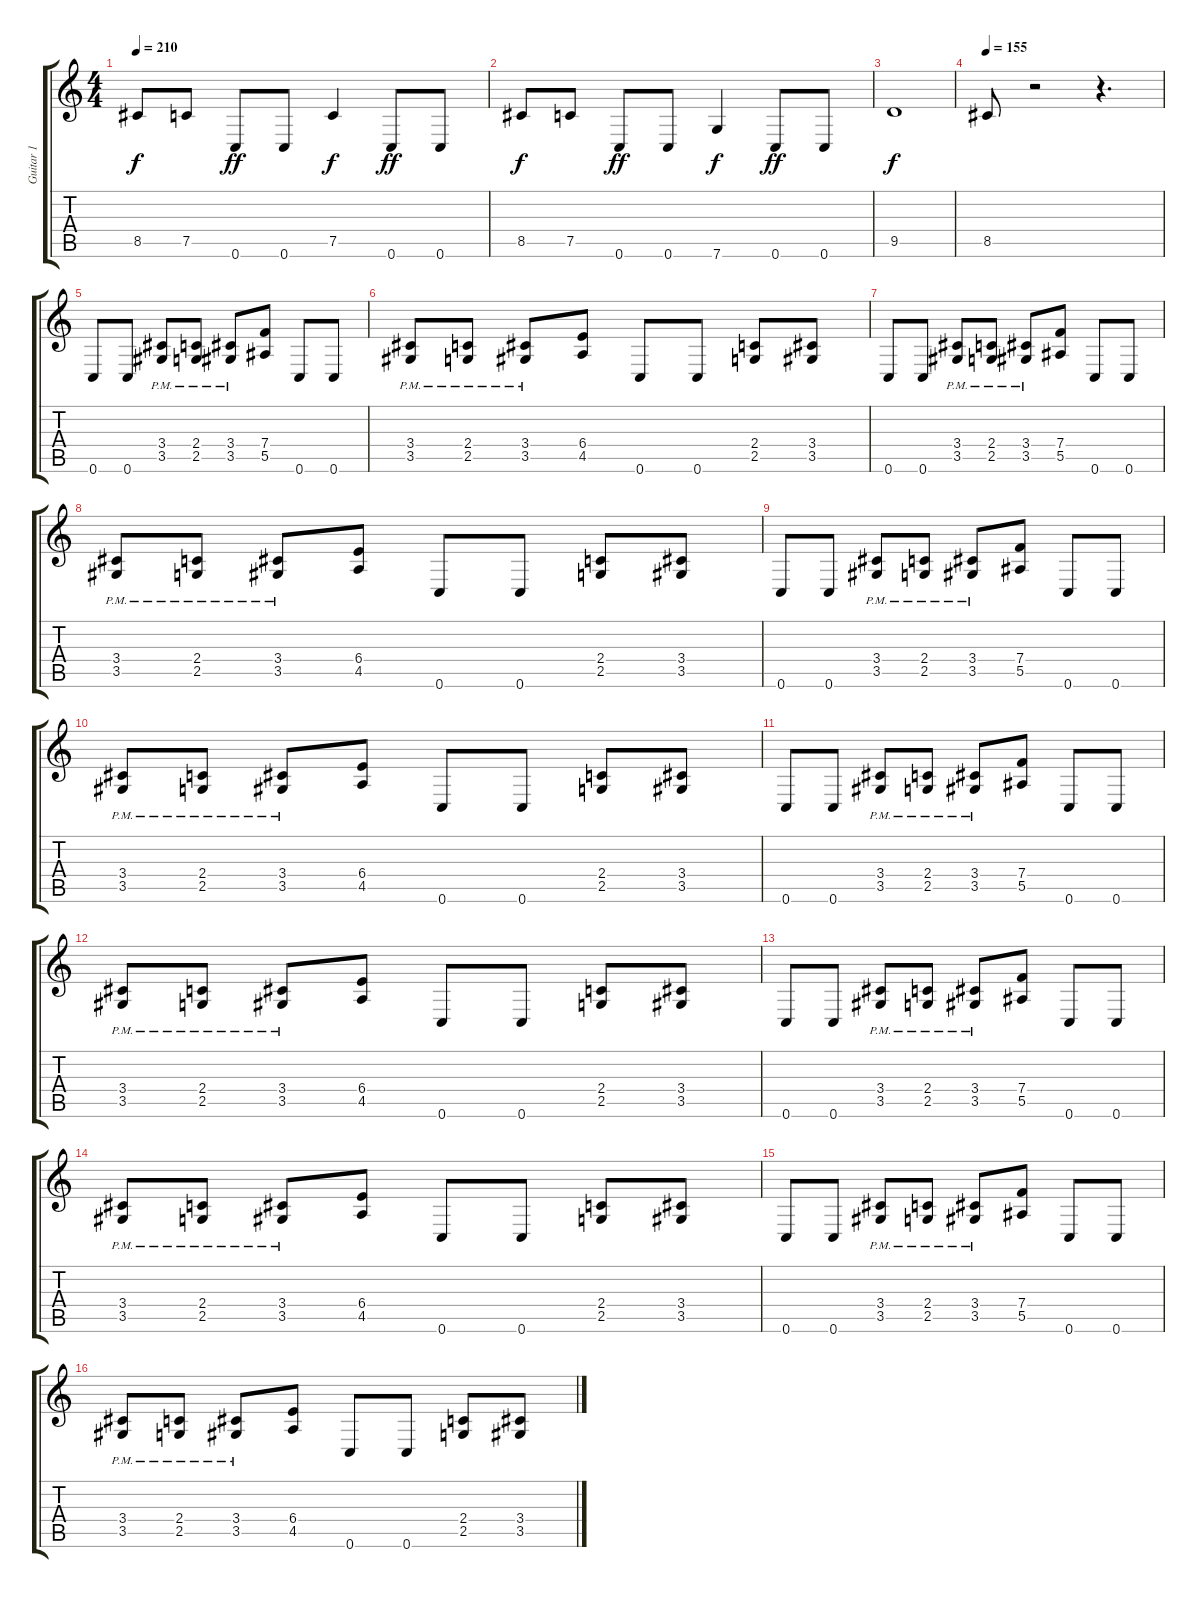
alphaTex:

\track ("Guitar 1" "Guitar 1") {instrument distortionguitar}
\staff {score tabs}
\tuning (C4 G3 Eb3 Bb2 F2 C2) {hide}
\ts (4 4)
\tempo 210
\clef g2
\ks c
8.5.8{dy f} 7.5.8 0.6.8{dy ff} 0.6.8 7.5.4{dy f} 0.6.8{dy ff} 0.6.8 |
8.5.8{dy f} 7.5.8 0.6.8{dy ff} 0.6.8 7.6.4{dy f} 0.6.8{dy ff} 0.6.8 |
9.5.1{dy f} |
\tempo 155
8.5.8 r.2 r.4{d} |
0.6.8 0.6.8 (3.4{pm} 3.5{pm}).8 (2.4{pm} 2.5{pm}).8 (3.4{pm} 3.5{pm}).8 (7.4 5.5).8 0.6.8 0.6.8 |
(3.4{pm} 3.5{pm}).8 (2.4{pm} 2.5{pm}).8 (3.4{pm} 3.5{pm}).8 (6.4 4.5).8 0.6.8 0.6.8 (2.4 2.5).8 (3.4 3.5).8 |
0.6.8 0.6.8 (3.4{pm} 3.5{pm}).8 (2.4{pm} 2.5{pm}).8 (3.4{pm} 3.5{pm}).8 (7.4 5.5).8 0.6.8 0.6.8 |
(3.4{pm} 3.5{pm}).8 (2.4{pm} 2.5{pm}).8 (3.4{pm} 3.5{pm}).8 (6.4 4.5).8 0.6.8 0.6.8 (2.4 2.5).8 (3.4 3.5).8 |
0.6.8 0.6.8 (3.4{pm} 3.5{pm}).8 (2.4{pm} 2.5{pm}).8 (3.4{pm} 3.5{pm}).8 (7.4 5.5).8 0.6.8 0.6.8 |
(3.4{pm} 3.5{pm}).8 (2.4{pm} 2.5{pm}).8 (3.4{pm} 3.5{pm}).8 (6.4 4.5).8 0.6.8 0.6.8 (2.4 2.5).8 (3.4 3.5).8 |
0.6.8 0.6.8 (3.4{pm} 3.5{pm}).8 (2.4{pm} 2.5{pm}).8 (3.4{pm} 3.5{pm}).8 (7.4 5.5).8 0.6.8 0.6.8 |
(3.4{pm} 3.5{pm}).8 (2.4{pm} 2.5{pm}).8 (3.4{pm} 3.5{pm}).8 (6.4 4.5).8 0.6.8 0.6.8 (2.4 2.5).8 (3.4 3.5).8 |
0.6.8 0.6.8 (3.4{pm} 3.5{pm}).8 (2.4{pm} 2.5{pm}).8 (3.4{pm} 3.5{pm}).8 (7.4 5.5).8 0.6.8 0.6.8 |
(3.4{pm} 3.5{pm}).8 (2.4{pm} 2.5{pm}).8 (3.4{pm} 3.5{pm}).8 (6.4 4.5).8 0.6.8 0.6.8 (2.4 2.5).8 (3.4 3.5).8 |
0.6.8 0.6.8 (3.4{pm} 3.5{pm}).8 (2.4{pm} 2.5{pm}).8 (3.4{pm} 3.5{pm}).8 (7.4 5.5).8 0.6.8 0.6.8 |
(3.4{pm} 3.5{pm}).8 (2.4{pm} 2.5{pm}).8 (3.4{pm} 3.5{pm}).8 (6.4 4.5).8 0.6.8 0.6.8 (2.4 2.5).8 (3.4 3.5).8
